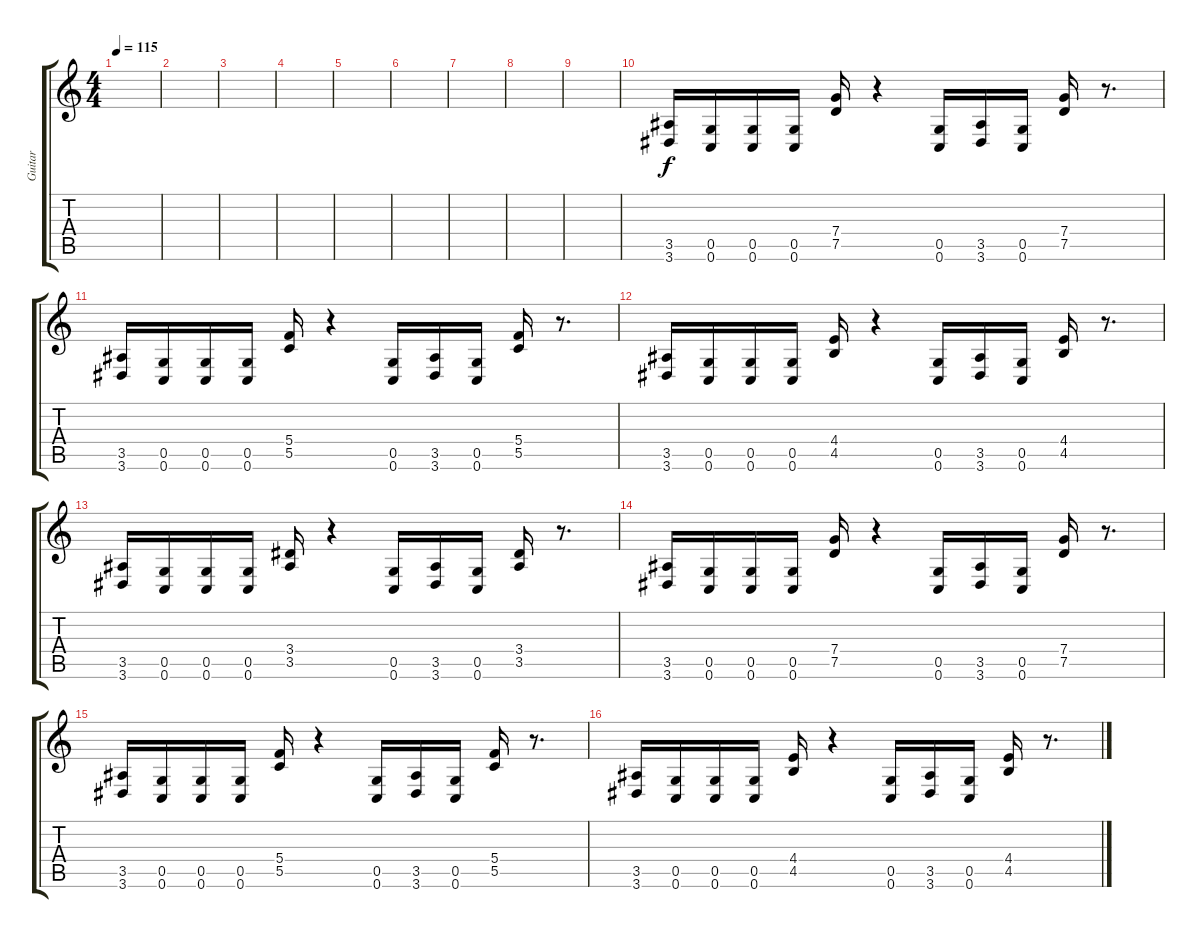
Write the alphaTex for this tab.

\track ("Guitar" "Guitar") {instrument distortionguitar}
\staff {score tabs}
\tuning (D4 A3 F3 C3 G2 C2) {hide}
\ts (4 4)
\tempo 115
\clef g2
\ks c
|
|
|
|
|
|
|
|
|
(3.5 3.6).16 (0.5 0.6).16 (0.5 0.6).16 (0.5 0.6).16 (7.4 7.5).16 r.4 (0.5 0.6).16 (3.5 3.6).16 (0.5 0.6).16 (7.4 7.5).16 r.8{d} |
(3.5 3.6).16 (0.5 0.6).16 (0.5 0.6).16 (0.5 0.6).16 (5.4 5.5).16 r.4 (0.5 0.6).16 (3.5 3.6).16 (0.5 0.6).16 (5.4 5.5).16 r.8{d} |
(3.5 3.6).16 (0.5 0.6).16 (0.5 0.6).16 (0.5 0.6).16 (4.4 4.5).16 r.4 (0.5 0.6).16 (3.5 3.6).16 (0.5 0.6).16 (4.4 4.5).16 r.8{d} |
(3.5 3.6).16 (0.5 0.6).16 (0.5 0.6).16 (0.5 0.6).16 (3.4 3.5).16 r.4 (0.5 0.6).16 (3.5 3.6).16 (0.5 0.6).16 (3.4 3.5).16 r.8{d} |
(3.5 3.6).16 (0.5 0.6).16 (0.5 0.6).16 (0.5 0.6).16 (7.4 7.5).16 r.4 (0.5 0.6).16 (3.5 3.6).16 (0.5 0.6).16 (7.4 7.5).16 r.8{d} |
(3.5 3.6).16 (0.5 0.6).16 (0.5 0.6).16 (0.5 0.6).16 (5.4 5.5).16 r.4 (0.5 0.6).16 (3.5 3.6).16 (0.5 0.6).16 (5.4 5.5).16 r.8{d} |
(3.5 3.6).16 (0.5 0.6).16 (0.5 0.6).16 (0.5 0.6).16 (4.4 4.5).16 r.4 (0.5 0.6).16 (3.5 3.6).16 (0.5 0.6).16 (4.4 4.5).16 r.8{d}
